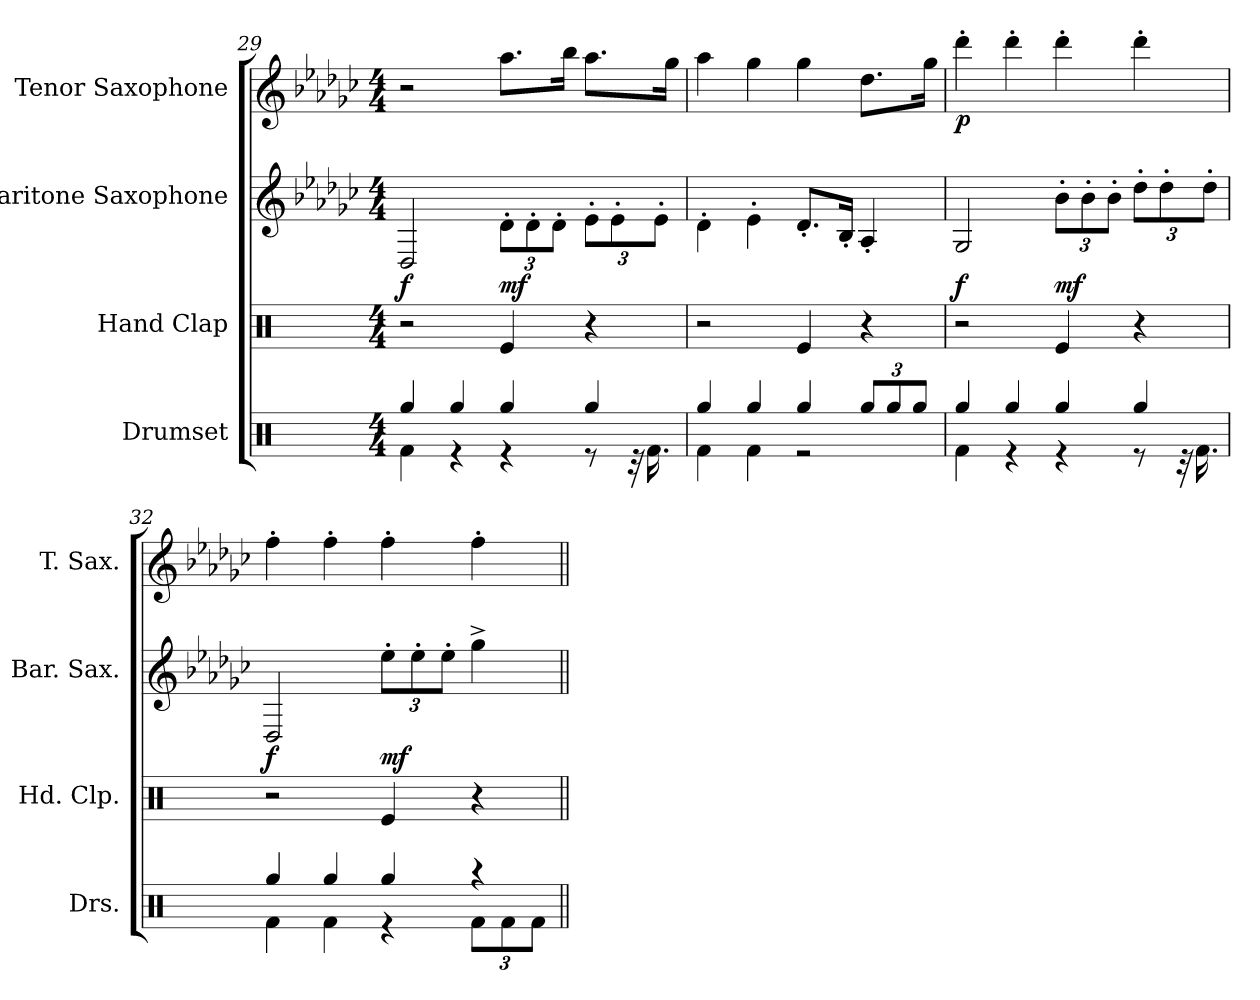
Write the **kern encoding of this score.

**kern	**kern	**kern	**dynam	**kern	**dynam
*part4	*part3	*part2	*part2	*part1	*part1
*staff4	*staff3	*staff2	*staff2	*staff1	*staff1
*I"Drumset	*I"Hand Clap	*I"Baritone Saxophone	*	*I"Tenor Saxophone	*
*I'Drs.	*I'Hd. Clp.	*I'Bar. Sax.	*	*I'T. Sax.	*
!!LO:PB:g=z
*clefX	*clefX	*clefG2	*	*clefG2	*
*	*	*ITrd12c21	*	*ITrd8c14	*
*k[]	*k[]	*k[b-e-a-d-g-c-]	*	*k[b-e-a-d-g-c-]	*
*M4/4	*M4/4	*M4/4	*	*M4/4	*
=29	=29	=29	=29	=29	=29
*^	*	*	*	*	*
!	!	!	!	!LO:DY:b	!	!
4Rgg/	4Rf\	2r	2DD-/	f	2r	.
4Rgg/	4r	.	.	.	.	.
*	*	*	*Xbrackettup	*	*	*
!	!	!	!	!LO:DY:b	!	!
4Rgg/	4r	4Re/	12D-'\L	mf	8.a-\L	.
.	.	.	12D-'\	.	.	.
.	.	.	12D-'\J	.	.	.
.	.	.	.	.	16b-\Jk	.
4Rgg/	8r	4r	12E-'\L	.	8.a-\L	.
.	.	.	12E-'\	.	.	.
.	32r	.	.	.	.	.
.	16.Rf\	.	.	.	.	.
.	.	.	12E-'\J	.	.	.
.	.	.	.	.	16g-\Jk	.
=30	=30	=30	=30	=30	=30	=30
4Rgg/	4Rf\	2r	4D-'\	.	4a-\	.
4Rgg/	4Rf\	.	4E-'\	.	4g-\	.
4Rgg/	2r	4Re/	8.D-'/L	.	4g-\	.
.	.	.	16BB-'/Jk	.	.	.
*Xbrackettup	*	*	*	*	*	*
12Rgg/L	.	4r	4AA-'/	.	8.d-\L	.
12Rgg/	.	.	.	.	.	.
12Rgg/J	.	.	.	.	.	.
.	.	.	.	.	16g-\Jk	.
=31	=31	=31	=31	=31	=31	=31
!	!	!	!	!LO:DY:b	!	!LO:DY:b
4Rgg/	4Rf\	2r	2GG-/	f	4dd-'\	p
4Rgg/	4r	.	.	.	4dd-'\	.
!	!	!	!	!LO:DY:b	!	!
4Rgg/	4r	4Re/	12B-'\L	mf	4dd-'\	.
.	.	.	12B-'\	.	.	.
.	.	.	12B-'\J	.	.	.
4Rgg/	8r	4r	12d-'\L	.	4dd-'\	.
.	.	.	12d-'\	.	.	.
.	32r	.	.	.	.	.
.	16.Rf\	.	.	.	.	.
.	.	.	12d-'\J	.	.	.
=32	=32	=32	=32	=32	=32	=32
!	!	!	!	!LO:DY:b	!	!
4Rgg/	4Rf\	2r	2DD-/	f	4f'\	.
4Rgg/	4Rf\	.	.	.	4f'\	.
!	!	!	!	!LO:DY:b	!	!
4Rgg/	4r	4Re/	12e-'\L	mf	4f'\	.
.	.	.	12e-'\	.	.	.
.	.	.	12e-'\J	.	.	.
4r	12Rf\L	4r	4g-^\	.	4f'\	.
.	12Rf\	.	.	.	.	.
.	12Rf\J	.	.	.	.	.
*v	*v	*	*	*	*	*
=||	=||	=||	=||	=||	=||
*-	*-	*-	*-	*-	*-
